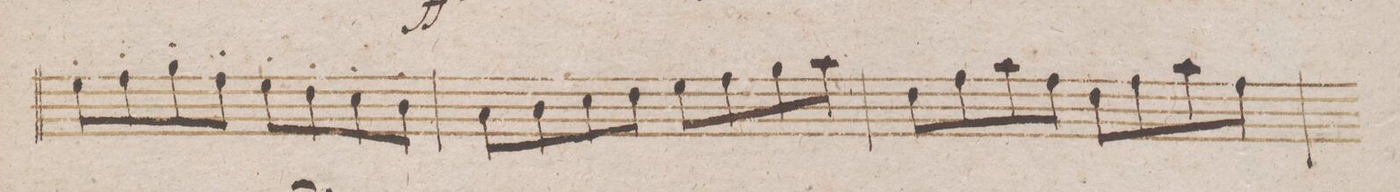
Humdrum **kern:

**kern	**dynam
*I"Violoncello	*
*clefF4	*
*k[b-]	*
*met(c)	*
*M4/4	*
8G'>\L	.
8A'>\	.
8B-'>\	.
8A'>\J	.
8G'>\L	.
8F'>\	.
8E'>\	.
8D'>\J	.
=6	=6
8C\L	.
8D\	.
8E\	.
8F\J	.
8G\L	.
8A\	.
8B-\	.
8c\J	.
=7	=7
8F\L	.
8A\	.
8c\	.
8A\J	.
8F\L	.
8A\	.
8c\	.
8A\J	.
=8	=8
*-	*-
